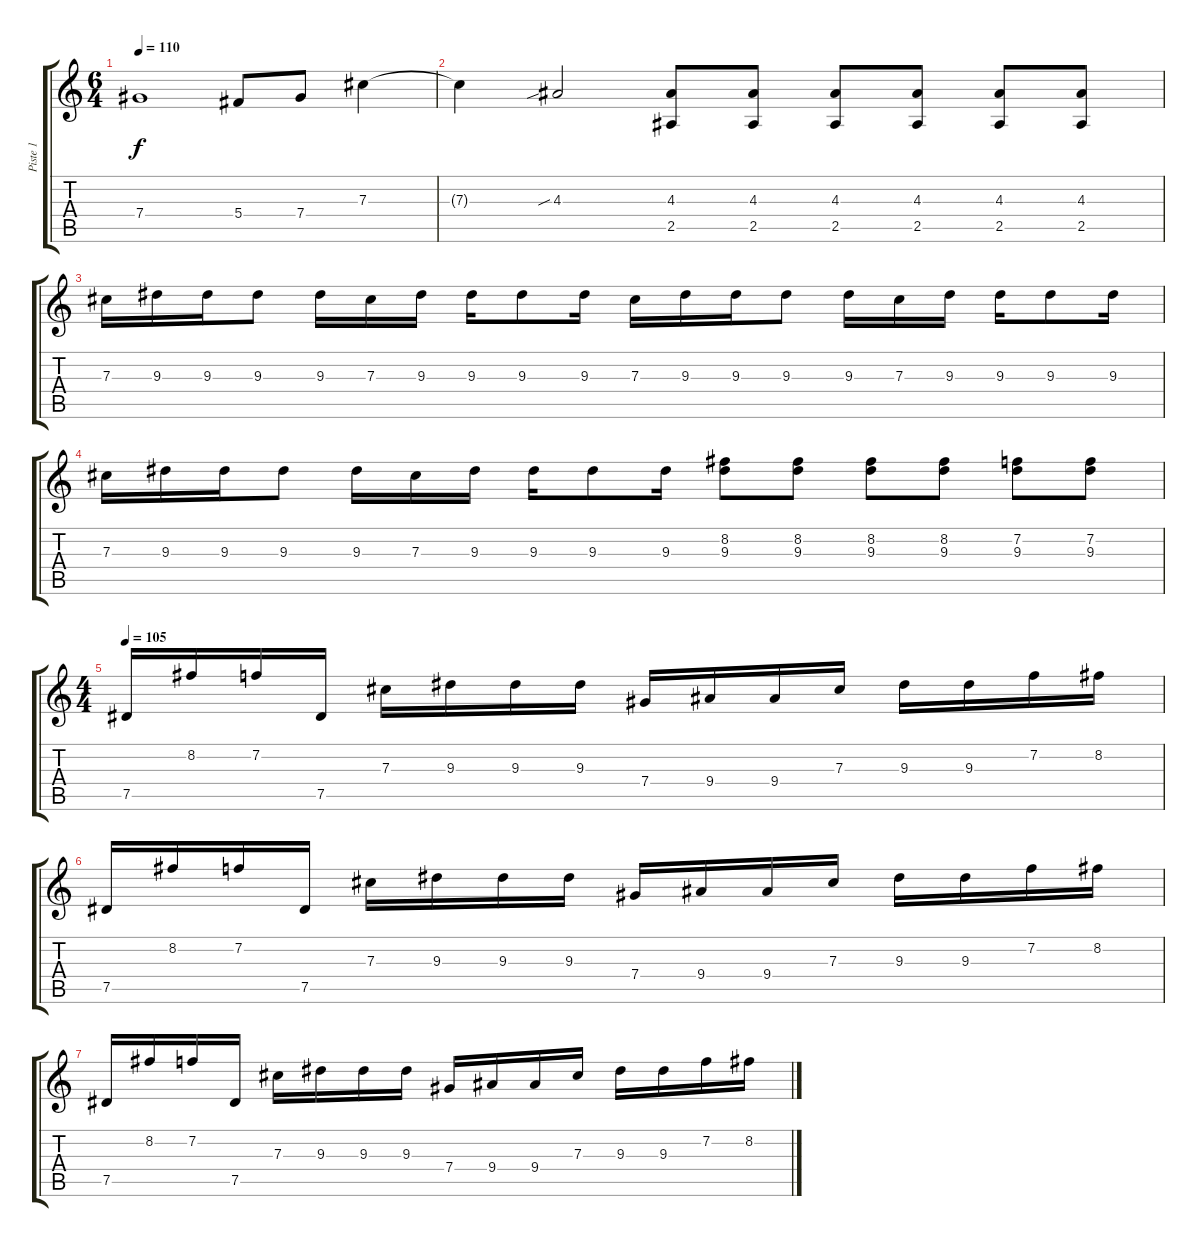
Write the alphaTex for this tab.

\track ("Piste 1" "Piste 1") {instrument overdrivenguitar}
\staff {score tabs}
\tuning (Eb4 Bb3 Gb3 Db3 Ab2 Db2) {hide}
\ts (6 4)
\tempo 110
\clef g2
\ks c
7.4.1{dy f} 5.4.8 7.4.8 7.3.4 |
7.3{t}.4 4.3{sib}.2 (4.3 2.5).8 (4.3 2.5).8 (4.3 2.5).8 (4.3 2.5).8 (4.3 2.5).8 (4.3 2.5).8 |
7.3.16 9.3.16 9.3.16 9.3.8 9.3.16 7.3.16 9.3.16 9.3.16 9.3.8 9.3.16 7.3.16 9.3.16 9.3.16 9.3.8 9.3.16 7.3.16 9.3.16 9.3.16 9.3.8 9.3.16 |
7.3.16 9.3.16 9.3.16 9.3.8 9.3.16 7.3.16 9.3.16 9.3.16 9.3.8 9.3.16 (8.2 9.3).8 (8.2 9.3).8 (8.2 9.3).8 (8.2 9.3).8 (7.2 9.3).8 (7.2 9.3).8 |
\ts (4 4)
\tempo 105
7.5.16 8.2.16 7.2.16 7.5.16 7.3.16 9.3.16 9.3.16 9.3.16 7.4.16 9.4.16 9.4.16 7.3.16 9.3.16 9.3.16 7.2.16 8.2.16 |
7.5.16 8.2.16 7.2.16 7.5.16 7.3.16 9.3.16 9.3.16 9.3.16 7.4.16 9.4.16 9.4.16 7.3.16 9.3.16 9.3.16 7.2.16 8.2.16 |
7.5.16 8.2.16 7.2.16 7.5.16 7.3.16 9.3.16 9.3.16 9.3.16 7.4.16 9.4.16 9.4.16 7.3.16 9.3.16 9.3.16 7.2.16 8.2.16
